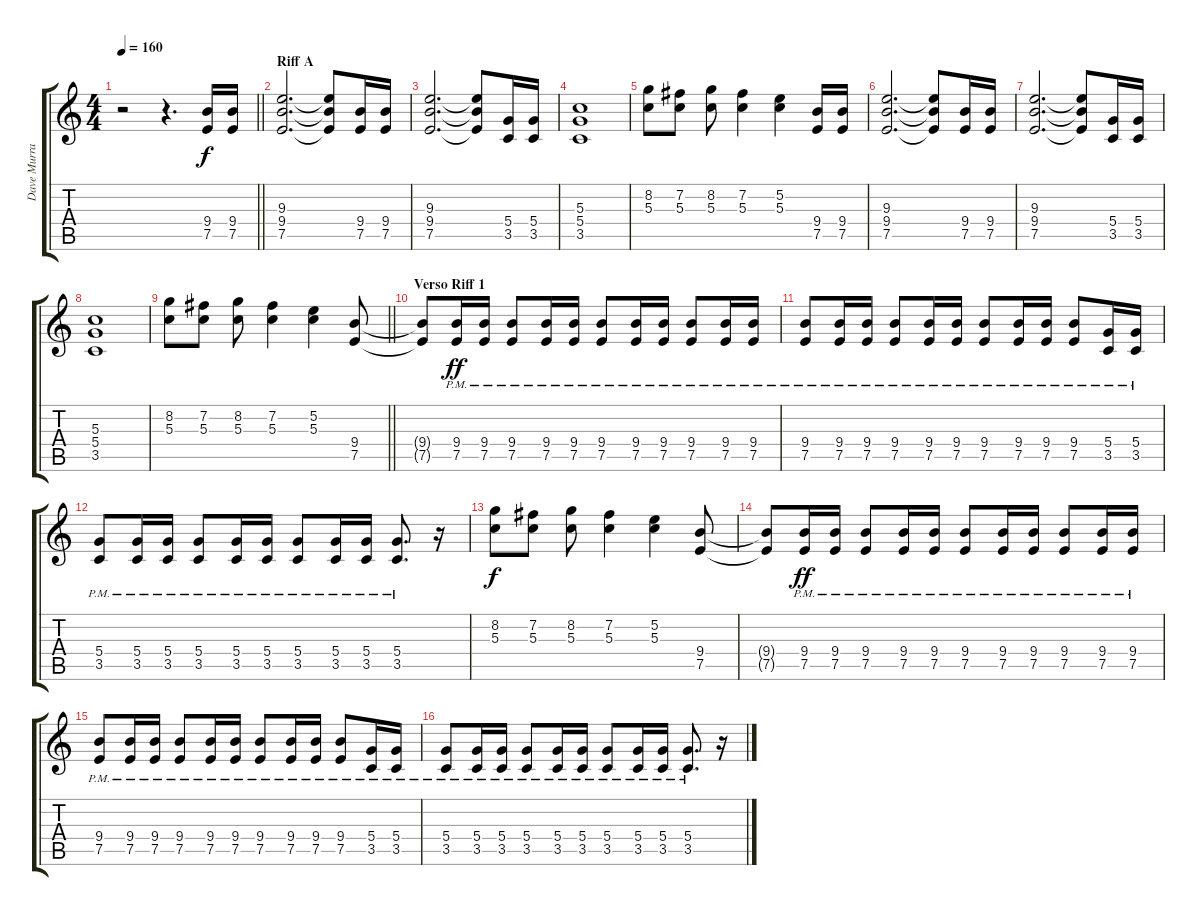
\track ("Dave Murray" "Dave Murra") {instrument distortionguitar}
\staff {score tabs}
\tuning (E4 B3 G3 D3 A2 E2) {hide}
\ts (4 4)
\tempo 160
\clef g2
\barLineRight lightlight
\ks c
r.2{dy f} r.4{d} (9.4 7.5).16 (9.4 7.5).16 |
\section ("" "Riff A")
(9.3 9.4 7.5).2{d} (9.3{t} 9.4{t} 7.5{t}).8 (9.4 7.5).16 (9.4 7.5).16 |
(9.3 9.4 7.5).2{d} (9.3{t} 9.4{t} 7.5{t}).8 (5.4 3.5).16 (5.4 3.5).16 |
(5.3 5.4 3.5).1 |
(8.2 5.3).8 (7.2 5.3).8 (8.2 5.3).8 (7.2 5.3).4 (5.2 5.3).4 (9.4 7.5).16 (9.4 7.5).16 |
(9.3 9.4 7.5).2{d} (9.3{t} 9.4{t} 7.5{t}).8 (9.4 7.5).16 (9.4 7.5).16 |
(9.3 9.4 7.5).2{d} (9.3{t} 9.4{t} 7.5{t}).8 (5.4 3.5).16 (5.4 3.5).16 |
(5.3 5.4 3.5).1 |
\barLineRight lightlight
(8.2 5.3).8 (7.2 5.3).8 (8.2 5.3).8 (7.2 5.3).4 (5.2 5.3).4 (9.4 7.5).8 |
\section ("" "Verso Riff 1")
(9.4{t} 7.5{t}).8 (9.4{pm} 7.5{pm}).16{dy ff} (9.4{pm} 7.5{pm}).16 (9.4{pm} 7.5{pm}).8 (9.4{pm} 7.5{pm}).16 (9.4{pm} 7.5{pm}).16 (9.4{pm} 7.5{pm}).8 (9.4{pm} 7.5{pm}).16 (9.4{pm} 7.5{pm}).16 (9.4{pm} 7.5{pm}).8 (9.4{pm} 7.5{pm}).16 (9.4{pm} 7.5{pm}).16 |
(9.4{pm} 7.5{pm}).8 (9.4{pm} 7.5{pm}).16 (9.4{pm} 7.5{pm}).16 (9.4{pm} 7.5{pm}).8 (9.4{pm} 7.5{pm}).16 (9.4{pm} 7.5{pm}).16 (9.4{pm} 7.5{pm}).8 (9.4{pm} 7.5{pm}).16 (9.4{pm} 7.5{pm}).16 (9.4{pm} 7.5{pm}).8 (5.4{pm} 3.5{pm}).16 (5.4{pm} 3.5{pm}).16 |
(5.4{pm} 3.5{pm}).8 (5.4{pm} 3.5{pm}).16 (5.4{pm} 3.5{pm}).16 (5.4{pm} 3.5{pm}).8 (5.4{pm} 3.5{pm}).16 (5.4{pm} 3.5{pm}).16 (5.4{pm} 3.5{pm}).8 (5.4{pm} 3.5{pm}).16 (5.4{pm} 3.5{pm}).16 (5.4{pm} 3.5{pm}).8{d} r.16 |
(8.2 5.3).8{dy f} (7.2 5.3).8 (8.2 5.3).8 (7.2 5.3).4 (5.2 5.3).4 (9.4 7.5).8 |
(9.4{t} 7.5{t}).8 (9.4{pm} 7.5{pm}).16{dy ff} (9.4{pm} 7.5{pm}).16 (9.4{pm} 7.5{pm}).8 (9.4{pm} 7.5{pm}).16 (9.4{pm} 7.5{pm}).16 (9.4{pm} 7.5{pm}).8 (9.4{pm} 7.5{pm}).16 (9.4{pm} 7.5{pm}).16 (9.4{pm} 7.5{pm}).8 (9.4{pm} 7.5{pm}).16 (9.4{pm} 7.5{pm}).16 |
(9.4{pm} 7.5{pm}).8 (9.4{pm} 7.5{pm}).16 (9.4{pm} 7.5{pm}).16 (9.4{pm} 7.5{pm}).8 (9.4{pm} 7.5{pm}).16 (9.4{pm} 7.5{pm}).16 (9.4{pm} 7.5{pm}).8 (9.4{pm} 7.5{pm}).16 (9.4{pm} 7.5{pm}).16 (9.4{pm} 7.5{pm}).8 (5.4{pm} 3.5{pm}).16 (5.4{pm} 3.5{pm}).16 |
(5.4{pm} 3.5{pm}).8 (5.4{pm} 3.5{pm}).16 (5.4{pm} 3.5{pm}).16 (5.4{pm} 3.5{pm}).8 (5.4{pm} 3.5{pm}).16 (5.4{pm} 3.5{pm}).16 (5.4{pm} 3.5{pm}).8 (5.4{pm} 3.5{pm}).16 (5.4{pm} 3.5{pm}).16 (5.4{pm} 3.5{pm}).8{d} r.16
